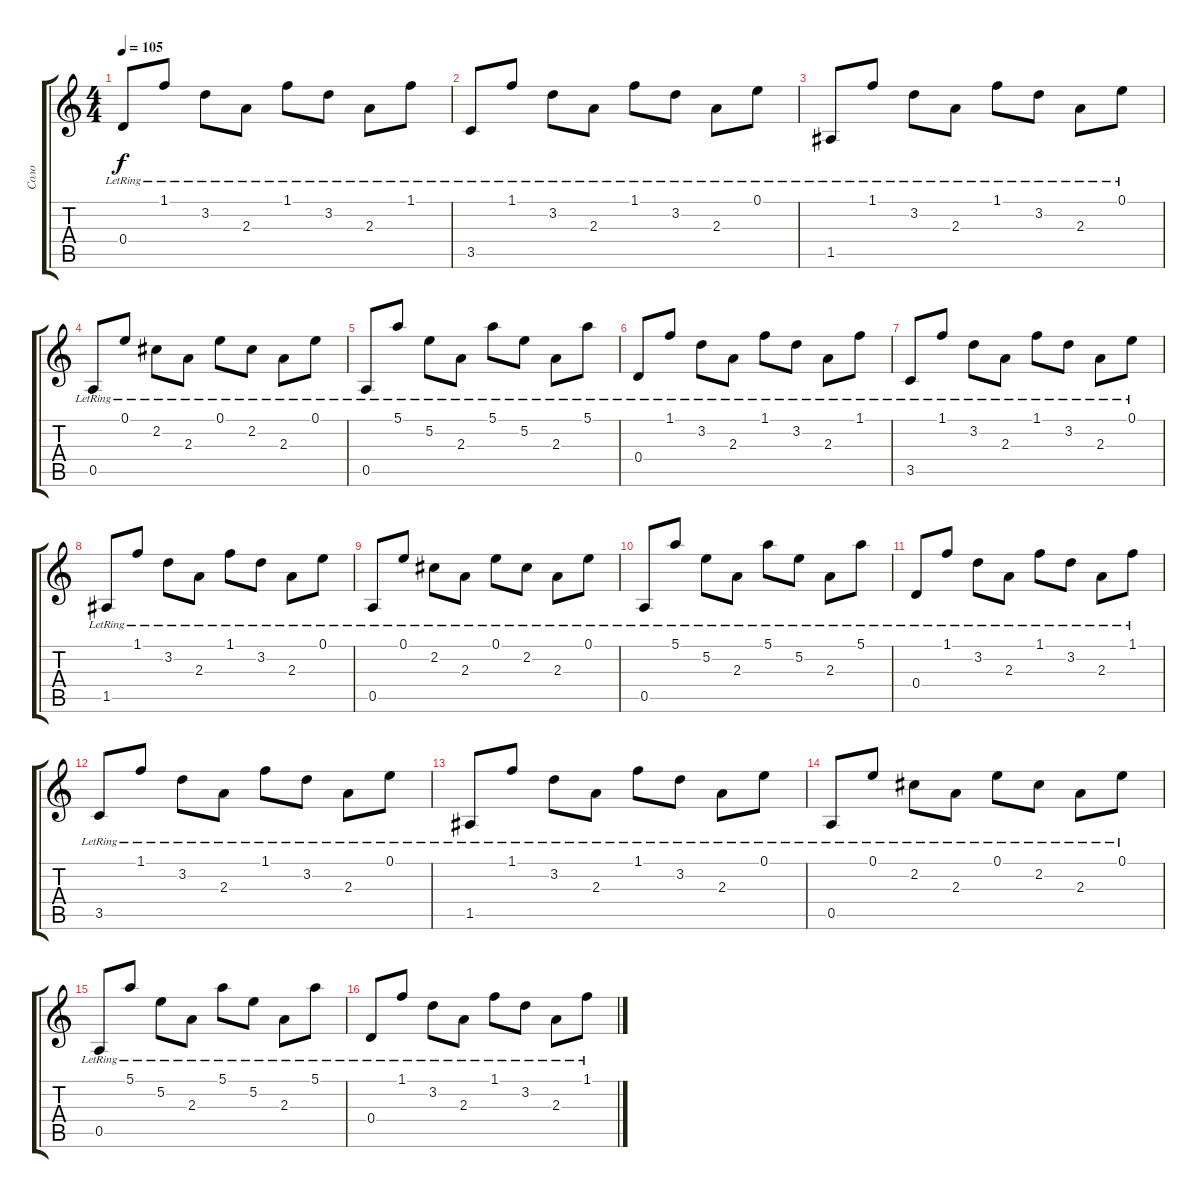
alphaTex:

\track ("Соло" "Соло") {instrument acousticguitarnylon}
\staff {score tabs}
\tuning (E4 B3 G3 D3 A2 E2) {hide}
\ts (4 4)
\tempo 105
\clef g2
\ks c
0.4{lr}.8{dy f instrument acousticguitarnylon} 1.1{lr}.8 3.2{lr}.8 2.3{lr}.8 1.1{lr}.8 3.2{lr}.8 2.3{lr}.8 1.1{lr}.8 |
3.5{lr}.8 1.1{lr}.8 3.2{lr}.8 2.3{lr}.8 1.1{lr}.8 3.2{lr}.8 2.3{lr}.8 0.1{lr}.8 |
1.5{lr}.8 1.1{lr}.8 3.2{lr}.8 2.3{lr}.8 1.1{lr}.8 3.2{lr}.8 2.3{lr}.8 0.1{lr}.8 |
0.5{lr}.8 0.1{lr}.8 2.2{lr}.8 2.3{lr}.8 0.1{lr}.8 2.2{lr}.8 2.3{lr}.8 0.1{lr}.8 |
0.5{lr}.8 5.1{lr}.8 5.2{lr}.8 2.3{lr}.8 5.1{lr}.8 5.2{lr}.8 2.3{lr}.8 5.1{lr}.8 |
0.4{lr}.8 1.1{lr}.8 3.2{lr}.8 2.3{lr}.8 1.1{lr}.8 3.2{lr}.8 2.3{lr}.8 1.1{lr}.8 |
3.5{lr}.8 1.1{lr}.8 3.2{lr}.8 2.3{lr}.8 1.1{lr}.8 3.2{lr}.8 2.3{lr}.8 0.1{lr}.8 |
1.5{lr}.8 1.1{lr}.8 3.2{lr}.8 2.3{lr}.8 1.1{lr}.8 3.2{lr}.8 2.3{lr}.8 0.1{lr}.8 |
0.5{lr}.8 0.1{lr}.8 2.2{lr}.8 2.3{lr}.8 0.1{lr}.8 2.2{lr}.8 2.3{lr}.8 0.1{lr}.8 |
0.5{lr}.8 5.1{lr}.8 5.2{lr}.8 2.3{lr}.8 5.1{lr}.8 5.2{lr}.8 2.3{lr}.8 5.1{lr}.8 |
0.4{lr}.8 1.1{lr}.8 3.2{lr}.8 2.3{lr}.8 1.1{lr}.8 3.2{lr}.8 2.3{lr}.8 1.1{lr}.8 |
3.5{lr}.8 1.1{lr}.8 3.2{lr}.8 2.3{lr}.8 1.1{lr}.8 3.2{lr}.8 2.3{lr}.8 0.1{lr}.8 |
1.5{lr}.8 1.1{lr}.8 3.2{lr}.8 2.3{lr}.8 1.1{lr}.8 3.2{lr}.8 2.3{lr}.8 0.1{lr}.8 |
0.5{lr}.8 0.1{lr}.8 2.2{lr}.8 2.3{lr}.8 0.1{lr}.8 2.2{lr}.8 2.3{lr}.8 0.1{lr}.8 |
0.5{lr}.8 5.1{lr}.8 5.2{lr}.8 2.3{lr}.8 5.1{lr}.8 5.2{lr}.8 2.3{lr}.8 5.1{lr}.8 |
0.4{lr}.8 1.1{lr}.8 3.2{lr}.8 2.3{lr}.8 1.1{lr}.8 3.2{lr}.8 2.3{lr}.8 1.1{lr}.8
